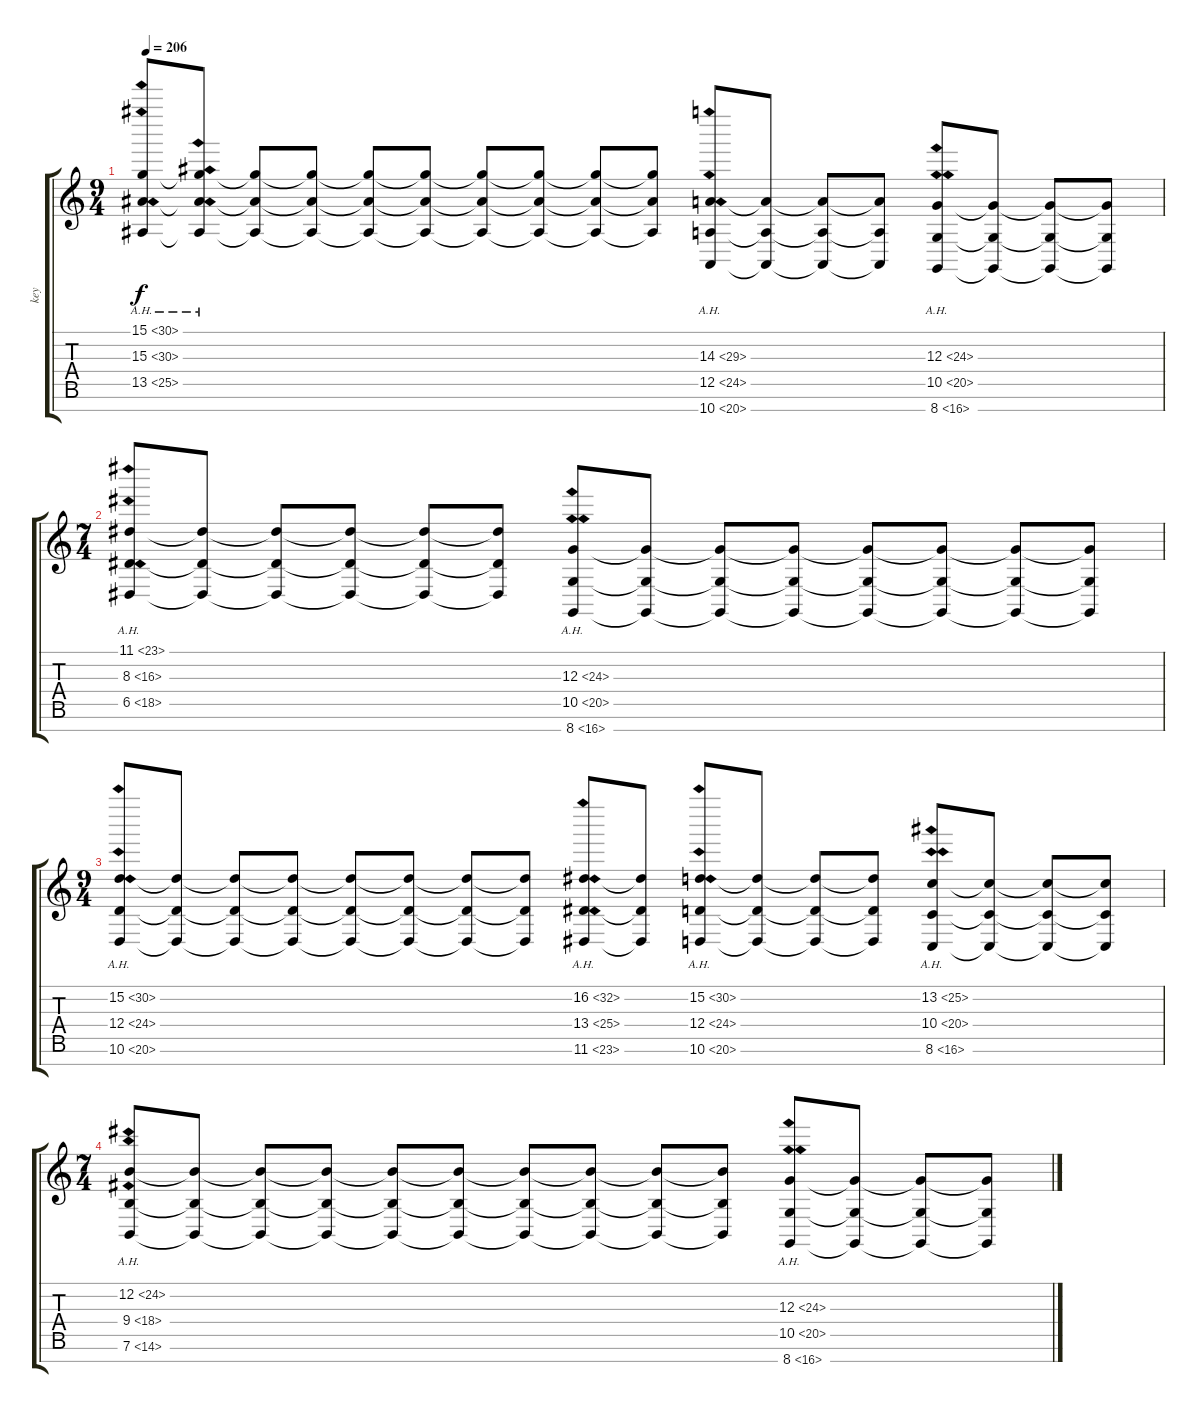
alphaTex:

\track ("key" "key") {instrument lead2sawtooth}
\staff {score tabs}
\tuning (E4 B3 G3 D3 A2 E2 B1) {hide}
\ts (9 4)
\tempo 206
\clef g2
\ks c
(15.1{ah 15} 15.3{ah 15} 13.5{ah 12}).8{dy f} (15.1{ah 12 t} 15.3{ah 12 t} 13.5{ah 12 t}).8 (15.1{t} 15.3{t} 13.5{t}).8 (15.1{t} 15.3{t} 13.5{t}).8 (15.1{t} 15.3{t} 13.5{t}).8 (15.1{t} 15.3{t} 13.5{t}).8 (15.1{t} 15.3{t} 13.5{t}).8 (15.1{t} 15.3{t} 13.5{t}).8 (15.1{t} 15.3{t} 13.5{t}).8 (15.1{t} 15.3{t} 13.5{t}).8 (14.3{ah 15} 12.5{ah 12} 10.7{ah 10}).8 (14.3{t} 12.5{t} 10.7{t}).8 (14.3{t} 12.5{t} 10.7{t}).8 (14.3{t} 12.5{t} 10.7{t}).8 (12.3{ah 12} 10.5{ah 10} 8.7{ah 8}).8 (12.3{t} 10.5{t} 8.7{t}).8 (12.3{t} 10.5{t} 8.7{t}).8 (12.3{t} 10.5{t} 8.7{t}).8 |
\ts (7 4)
(11.1{ah 12} 8.3{ah 8} 6.5{ah 12}).8 (11.1{t} 8.3{t} 6.5{t}).8 (11.1{t} 8.3{t} 6.5{t}).8 (11.1{t} 8.3{t} 6.5{t}).8 (11.1{t} 8.3{t} 6.5{t}).8 (11.1{t} 8.3{t} 6.5{t}).8 (12.3{ah 12} 10.5{ah 10} 8.7{ah 8}).8 (12.3{t} 10.5{t} 8.7{t}).8 (12.3{t} 10.5{t} 8.7{t}).8 (12.3{t} 10.5{t} 8.7{t}).8 (12.3{t} 10.5{t} 8.7{t}).8 (12.3{t} 10.5{t} 8.7{t}).8 (12.3{t} 10.5{t} 8.7{t}).8 (12.3{t} 10.5{t} 8.7{t}).8 |
\ts (9 4)
(15.2{ah 15} 12.4{ah 12} 10.6{ah 10}).8 (15.2{t} 12.4{t} 10.6{t}).8 (15.2{t} 12.4{t} 10.6{t}).8 (15.2{t} 12.4{t} 10.6{t}).8 (15.2{t} 12.4{t} 10.6{t}).8 (15.2{t} 12.4{t} 10.6{t}).8 (15.2{t} 12.4{t} 10.6{t}).8 (15.2{t} 12.4{t} 10.6{t}).8 (16.2{ah 16} 13.4{ah 12} 11.6{ah 12}).8 (16.2{t} 13.4{t} 11.6{t}).8 (15.2{ah 15} 12.4{ah 12} 10.6{ah 10}).8 (15.2{t} 12.4{t} 10.6{t}).8 (15.2{t} 12.4{t} 10.6{t}).8 (15.2{t} 12.4{t} 10.6{t}).8 (13.2{ah 12} 10.4{ah 10} 8.6{ah 8}).8 (13.2{t} 10.4{t} 8.6{t}).8 (13.2{t} 10.4{t} 8.6{t}).8 (13.2{t} 10.4{t} 8.6{t}).8 |
\ts (7 4)
(12.2{ah 12} 9.4{ah 9} 7.6{ah 7}).8 (12.2{t} 9.4{t} 7.6{t}).8 (12.2{t} 9.4{t} 7.6{t}).8 (12.2{t} 9.4{t} 7.6{t}).8 (12.2{t} 9.4{t} 7.6{t}).8 (12.2{t} 9.4{t} 7.6{t}).8 (12.2{t} 9.4{t} 7.6{t}).8 (12.2{t} 9.4{t} 7.6{t}).8 (12.2{t} 9.4{t} 7.6{t}).8 (12.2{t} 9.4{t} 7.6{t}).8 (12.3{ah 12} 10.5{ah 10} 8.7{ah 8}).8 (12.3{t} 10.5{t} 8.7{t}).8 (12.3{t} 10.5{t} 8.7{t}).8 (12.3{t} 10.5{t} 8.7{t}).8
